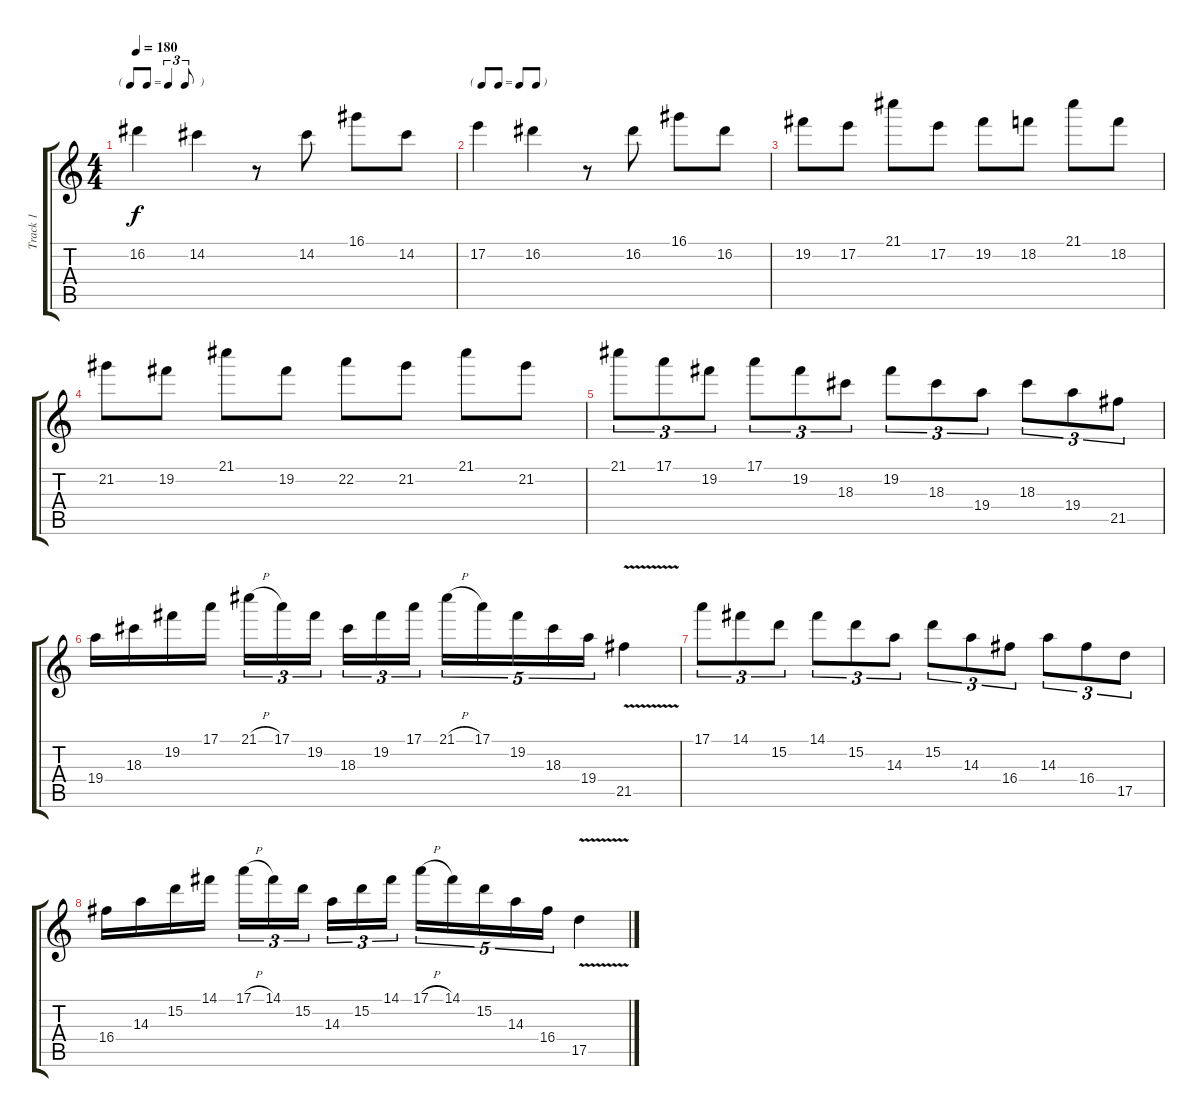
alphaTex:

\track ("Track 1" "Track 1") {instrument distortionguitar}
\staff {score tabs}
\tuning (E4 B3 G3 D3 A2 E2) {hide}
\ts (4 4)
\tf triplet8th
\tempo 180
\clef g2
\ks c
16.2.4{dy f} 14.2.4 r.8 14.2.8 16.1.8 14.2.8 |
\tf none
17.2.4 16.2.4 r.8 16.2.8 16.1.8 16.2.8 |
19.2.8 17.2.8 21.1.8 17.2.8 19.2.8 18.2.8 21.1.8 18.2.8 |
21.2.8 19.2.8 21.1.8 19.2.8 22.2.8 21.2.8 21.1.8 21.2.8 |
21.1.8{tu (3 2)} 17.1.8{tu (3 2)} 19.2.8{tu (3 2)} 17.1.8{tu (3 2)} 19.2.8{tu (3 2)} 18.3.8{tu (3 2)} 19.2.8{tu (3 2)} 18.3.8{tu (3 2)} 19.4.8{tu (3 2)} 18.3.8{tu (3 2)} 19.4.8{tu (3 2)} 21.5.8{tu (3 2)} |
19.4.16 18.3.16 19.2.16 17.1.16 21.1{h}.16{tu (3 2)} 17.1.16{tu (3 2)} 19.2.16{tu (3 2)} 18.3.16{tu (3 2)} 19.2.16{tu (3 2)} 17.1.16{tu (3 2)} 21.1{h}.16{tu (5 4)} 17.1.16{tu (5 4)} 19.2.16{tu (5 4)} 18.3.16{tu (5 4)} 19.4.16{tu (5 4)} 21.5{v}.4 |
17.1.8{tu (3 2)} 14.1.8{tu (3 2)} 15.2.8{tu (3 2)} 14.1.8{tu (3 2)} 15.2.8{tu (3 2)} 14.3.8{tu (3 2)} 15.2.8{tu (3 2)} 14.3.8{tu (3 2)} 16.4.8{tu (3 2)} 14.3.8{tu (3 2)} 16.4.8{tu (3 2)} 17.5.8{tu (3 2)} |
16.4.16 14.3.16 15.2.16 14.1.16 17.1{h}.16{tu (3 2)} 14.1.16{tu (3 2)} 15.2.16{tu (3 2)} 14.3.16{tu (3 2)} 15.2.16{tu (3 2)} 14.1.16{tu (3 2)} 17.1{h}.16{tu (5 4)} 14.1.16{tu (5 4)} 15.2.16{tu (5 4)} 14.3.16{tu (5 4)} 16.4.16{tu (5 4)} 17.5{v}.4
